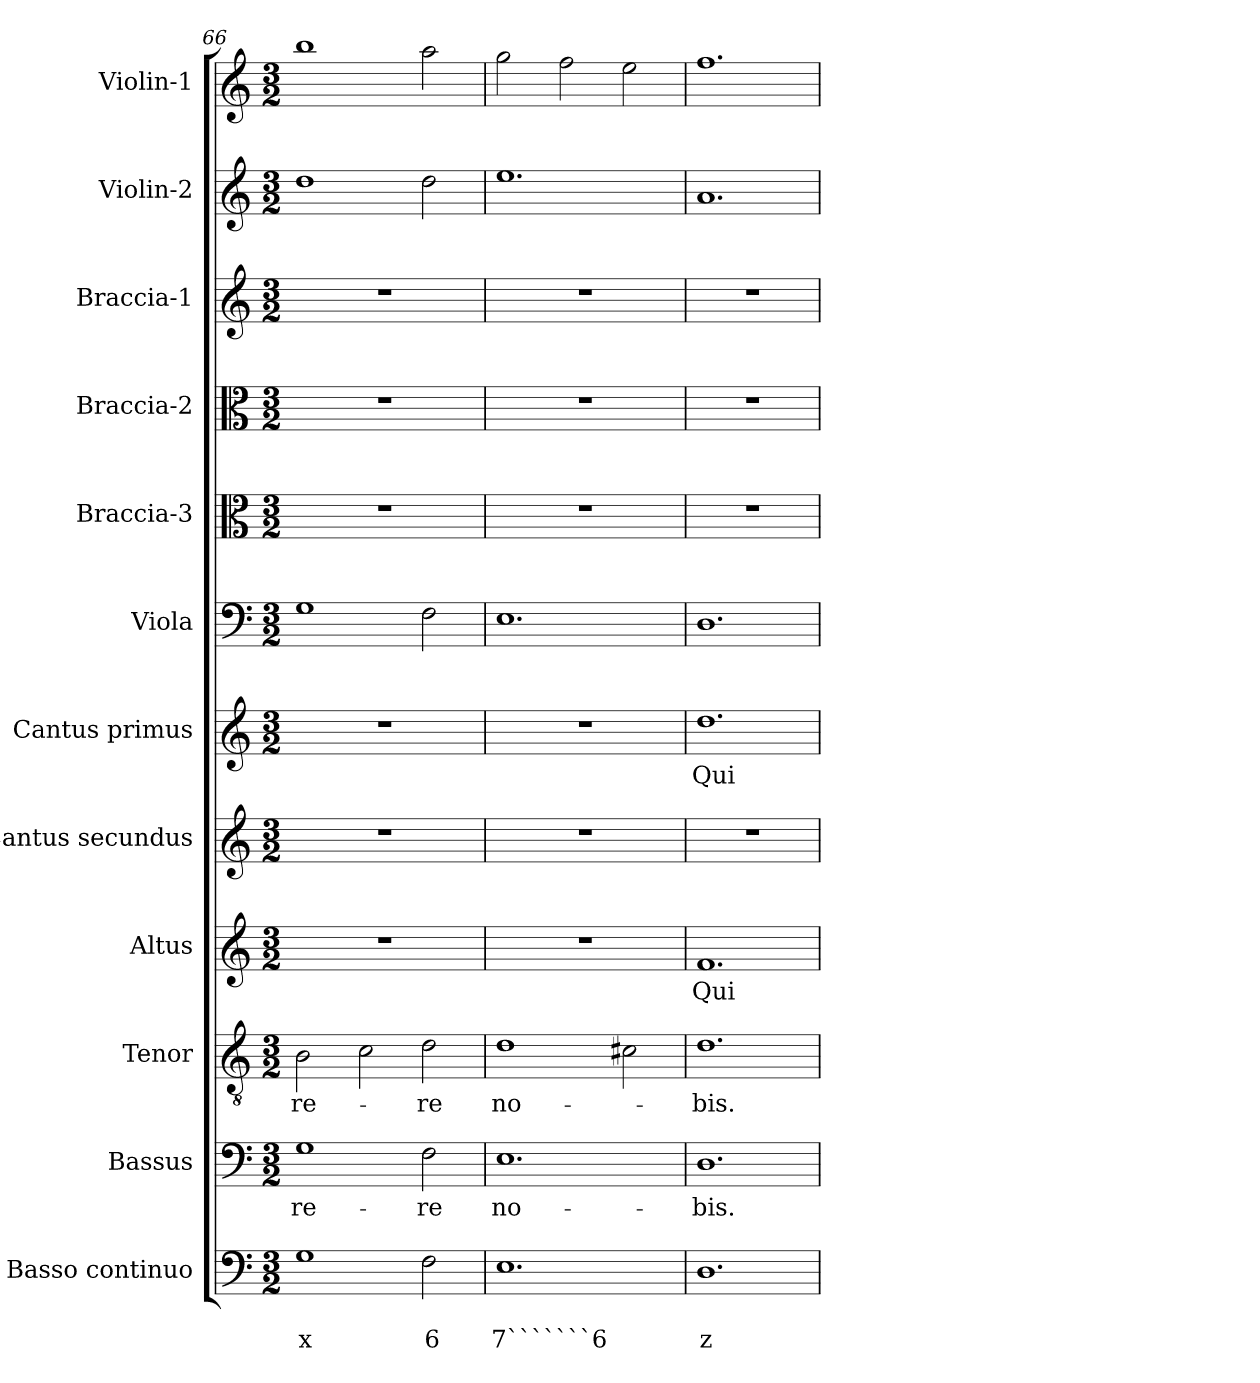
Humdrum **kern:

**kern	**text	**text	**kern	**text	**kern	**text	**kern	**text	**kern	**kern	**text	**kern	**kern	**kern	**kern	**kern	**kern
*part12	*part12	*part12	*part11	*part11	*part10	*part10	*part9	*part9	*part8	*part7	*part7	*part6	*part5	*part4	*part3	*part2	*part1
*staff12	*staff12	*staff12	*staff11	*staff11	*staff10	*staff10	*staff9	*staff9	*staff8	*staff7	*staff7	*staff6	*staff5	*staff4	*staff3	*staff2	*staff1
*I"Basso continuo	*	*	*I"Bassus	*	*I"Tenor	*	*I"Altus	*	*I"Cantus secundus	*I"Cantus primus	*	*I"Viola	*I"Braccia-3	*I"Braccia-2	*I"Braccia-1	*I"Violin-2	*I"Violin-1
*I'BC	*	*	*I'B	*	*I'T	*	*I'A	*	*I'C2	*I'C1	*	*I'Va	*I'Br3	*I'Br2	*I'Br1	*I'Vi2	*I'Vi1
*clefF4	*	*	*clefF4	*	*clefGv2	*	*clefG2	*	*clefG2	*clefG2	*	*clefF4	*clefC3	*clefC3	*clefG2	*clefG2	*clefG2
*k[]	*	*	*k[]	*	*k[]	*	*k[]	*	*k[]	*k[]	*	*k[]	*k[]	*k[]	*k[]	*k[]	*k[]
*C:	*	*	*C:	*	*C:	*	*C:	*	*C:	*C:	*	*C:	*C:	*C:	*C:	*C:	*C:
*M3/2	*	*	*M3/2	*	*M3/2	*	*M3/2	*	*M3/2	*M3/2	*	*M3/2	*M3/2	*M3/2	*M3/2	*M3/2	*M3/2
=66	=66	=66	=66	=66	=66	=66	=66	=66	=66	=66	=66	=66	=66	=66	=66	=66	=66
!	!	!LO:LY:b	!	!	!	!	!	!	!	!	!	!	!	!	!	!	!
!	!	!	!	!LO:LY:b	!	!	!	!	!	!	!	!	!	!	!	!	!
!	!	!	!	!	!	!LO:LY:b	!	!	!	!	!	!	!	!	!	!	!
1G	.	x	1G	-re-	2B\	-re-	1.r	.	1.r	1.r	.	1G	1.r	1.r	1.r	1dd	1bb
.	.	.	.	.	2c\	.	.	.	.	.	.	.	.	.	.	.	.
!	!	!LO:LY:b	!	!	!	!	!	!	!	!	!	!	!	!	!	!	!
!	!	!	!	!LO:LY:b	!	!	!	!	!	!	!	!	!	!	!	!	!
!	!	!	!	!	!	!LO:LY:b	!	!	!	!	!	!	!	!	!	!	!
2F\	.	6	2F\	-re	2d\	-re	.	.	.	.	.	2F\	.	.	.	2dd\	2aa\
=67	=67	=67	=67	=67	=67	=67	=67	=67	=67	=67	=67	=67	=67	=67	=67	=67	=67
!	!	!LO:LY:b	!	!	!	!	!	!	!	!	!	!	!	!	!	!	!
!	!	!	!	!LO:LY:b	!	!	!	!	!	!	!	!	!	!	!	!	!
!	!	!	!	!	!	!LO:LY:b	!	!	!	!	!	!	!	!	!	!	!
1.E	.	7```````6	1.E	no-	1d	no-	1.r	.	1.r	1.r	.	1.E	1.r	1.r	1.r	1.ee	2gg\
.	.	.	.	.	.	.	.	.	.	.	.	.	.	.	.	.	2ff\
.	.	.	.	.	2c#X\	.	.	.	.	.	.	.	.	.	.	.	2ee\
=68	=68	=68	=68	=68	=68	=68	=68	=68	=68	=68	=68	=68	=68	=68	=68	=68	=68
!	!	!LO:LY:b	!	!	!	!	!	!	!	!	!	!	!	!	!	!	!
!	!	!	!	!LO:LY:b	!	!	!	!	!	!	!	!	!	!	!	!	!
!	!	!	!	!	!	!LO:LY:b	!	!	!	!	!	!	!	!	!	!	!
!	!	!	!	!	!	!	!	!LO:LY:b	!	!	!	!	!	!	!	!	!
!	!	!	!	!	!	!	!	!	!	!	!LO:LY:b	!	!	!	!	!	!
1.D	.	z	1.D	-bis.	1.d	-bis.	1.f	Qui	1.r	1.dd	Qui	1.D	1.r	1.r	1.r	1.a	1.ff
=	=	=	=	=	=	=	=	=	=	=	=	=	=	=	=	=	=
*-	*-	*-	*-	*-	*-	*-	*-	*-	*-	*-	*-	*-	*-	*-	*-	*-	*-
